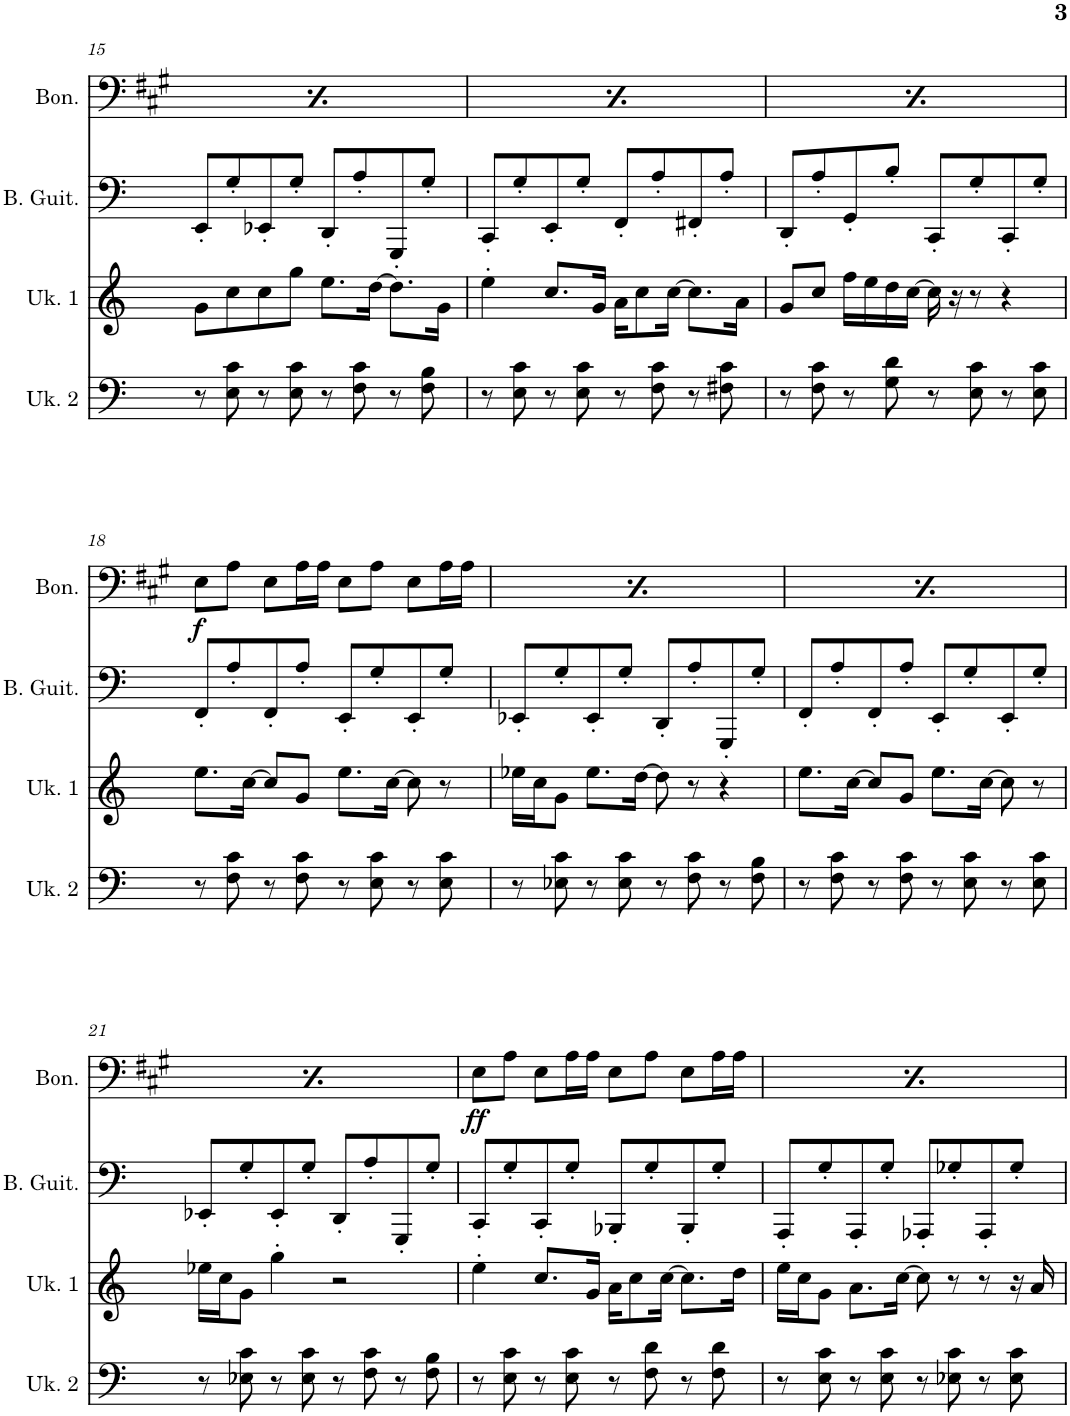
**kern	**kern	**kern	**kern	**dynam
*part4	*part3	*part2	*part1	*part1
*staff4	*staff3	*staff2	*staff1	*staff1
*I"Ukulele 2	*I"Ukulele 1	*I"Bass Guitar	*I"Bongos	*
*I'Uk. 2	*I'Uk. 1	*I'B. Guit.	*I'Bon.	*
!!LO:PB:g=z
*clefF4	*clefG2	*clefF4	*clefF4	*
*	*	*	*Trd-2c-3	*
*k[]	*k[]	*k[]	*k[f#c#g#]	*
*M4/4	*M4/4	*M4/4	*M4/4	*
*met(c)	*met(c)	*met(c)	*met(c)	*
=15	=15	=15	=15	=15
8r	8g\L	8EE'/L	8E\L	.
8E\ 8c\	8cc\	8G'/	8A\J	.
8r	8cc\	8EE-X'/	8E\L	.
8E\ 8c\	8gg\J	8G'/J	16A\L	.
.	.	.	16A\JJ	.
8r	8.ee\L	8DD'/L	8E\L	.
8F\ 8c\	.	8A'/	8A\J	.
.	[16dd\Jk	.	.	.
8r	8.dd\L]	8GGG'/	8E\L	.
8F\ 8B\	.	8G'/J	16A\L	.
.	16g\Jk	.	16A\JJ	.
=16	=16	=16	=16	=16
8r	4ee'\	8CC'/L	8E\L	.
8E\ 8c\	.	8G'/	8A\J	.
8r	8.cc/L	8EE'/	8E\L	.
8E\ 8c\	.	8G'/J	16A\L	.
.	16g/Jk	.	16A\JJ	.
8r	16a\KL	8FF'/L	8E\L	.
.	8cc\	.	.	.
8F\ 8c\	.	8A'/	8A\J	.
.	[16cc\Jk	.	.	.
8r	8.cc\L]	8FF#X'/	8E\L	.
8F#X\ 8c\	.	8A'/J	16A\L	.
.	16a\Jk	.	16A\JJ	.
=17	=17	=17	=17	=17
8r	8g/L	8DD'/L	8E\L	.
8F\ 8c\	8cc/J	8A'/	8A\J	.
8r	16ff\LL	8GG'/	8E\L	.
.	16ee\	.	.	.
8G\ 8d\	16dd\	8B'/J	16A\L	.
.	[16cc\JJ	.	16A\JJ	.
8r	16cc\]	8CC'/L	8E\L	.
.	16r	.	.	.
8E\ 8c\	8r	8G'/	8A\J	.
8r	4r	8CC'/	8E\L	.
8E\ 8c\	.	8G'/J	16A\L	.
.	.	.	16A\JJ	.
!!LO:LB:g=z
=18	=18	=18	=18	=18
!	!	!	!	!LO:DY:b
8r	8.ee\L	8FF'/L	8E\L	f
8F\ 8c\	.	8A'/	8A\J	.
.	[16cc\Jk	.	.	.
8r	8cc/L]	8FF'/	8E\L	.
8F\ 8c\	8g/J	8A'/J	16A\L	.
.	.	.	16A\JJ	.
8r	8.ee\L	8EE'/L	8E\L	.
8E\ 8c\	.	8G'/	8A\J	.
.	[16cc\Jk	.	.	.
8r	8cc\]	8EE'/	8E\L	.
8E\ 8c\	8r	8G'/J	16A\L	.
.	.	.	16A\JJ	.
=19	=19	=19	=19	=19
!	!	!	!	!LO:DY:b
8r	16ee-X\LL	8EE-X'/L	8E\L	f
.	16cc\J	.	.	.
8E-X\ 8c\	8g\J	8G'/	8A\J	.
8r	8.ee-\L	8EE-'/	8E\L	.
8E-\ 8c\	.	8G'/J	16A\L	.
.	[16dd\Jk	.	16A\JJ	.
8r	8dd\]	8DD'/L	8E\L	.
8F\ 8c\	8r	8A'/	8A\J	.
8r	4r	8GGG'/	8E\L	.
8F\ 8B\	.	8G'/J	16A\L	.
.	.	.	16A\JJ	.
=20	=20	=20	=20	=20
!	!	!	!	!LO:DY:b
8r	8.ee\L	8FF'/L	8E\L	f
8F\ 8c\	.	8A'/	8A\J	.
.	[16cc\Jk	.	.	.
8r	8cc/L]	8FF'/	8E\L	.
8F\ 8c\	8g/J	8A'/J	16A\L	.
.	.	.	16A\JJ	.
8r	8.ee\L	8EE'/L	8E\L	.
8E\ 8c\	.	8G'/	8A\J	.
.	[16cc\Jk	.	.	.
8r	8cc\]	8EE'/	8E\L	.
8E\ 8c\	8r	8G'/J	16A\L	.
.	.	.	16A\JJ	.
!!LO:LB:g=z
=21	=21	=21	=21	=21
!	!	!	!	!LO:DY:b
8r	16ee-X\LL	8EE-X'/L	8E\L	f
.	16cc\J	.	.	.
8E-X\ 8c\	8g\J	8G'/	8A\J	.
8r	4gg'\	8EE-'/	8E\L	.
8E-\ 8c\	.	8G'/J	16A\L	.
.	.	.	16A\JJ	.
8r	2r	8DD'/L	8E\L	.
8F\ 8c\	.	8A'/	8A\J	.
8r	.	8GGG'/	8E\L	.
8F\ 8B\	.	8G'/J	16A\L	.
.	.	.	16A\JJ	.
=22	=22	=22	=22	=22
!	!	!	!	!LO:DY:b
8r	4ee'\	8CC'/L	8E\L	ff
8E\ 8c\	.	8G'/	8A\J	.
8r	8.cc/L	8CC'/	8E\L	.
8E\ 8c\	.	8G'/J	16A\L	.
.	16g/Jk	.	16A\JJ	.
8r	16a\KL	8BBB-X'/L	8E\L	.
.	8cc\	.	.	.
8F\ 8d\	.	8G'/	8A\J	.
.	[16cc\Jk	.	.	.
8r	8.cc\L]	8BBB-'/	8E\L	.
8F\ 8d\	.	8G'/J	16A\L	.
.	16dd\Jk	.	16A\JJ	.
=23	=23	=23	=23	=23
!	!	!	!	!LO:DY:b
8r	16ee\LL	8AAA'/L	8E\L	ff
.	16cc\J	.	.	.
8E\ 8c\	8g\J	8G'/	8A\J	.
8r	8.a\L	8AAA'/	8E\L	.
8E\ 8c\	.	8G'/J	16A\L	.
.	[16cc\Jk	.	16A\JJ	.
8r	8cc\]	8AAA-X'/L	8E\L	.
8E-X\ 8c\	8r	8G-X'/	8A\J	.
8r	8r	8AAA-'/	8E\L	.
8E-\ 8c\	16r	8G-'/J	16A\L	.
.	16a/	.	16A\JJ	.
=	=	=	=	=
*-	*-	*-	*-	*-
